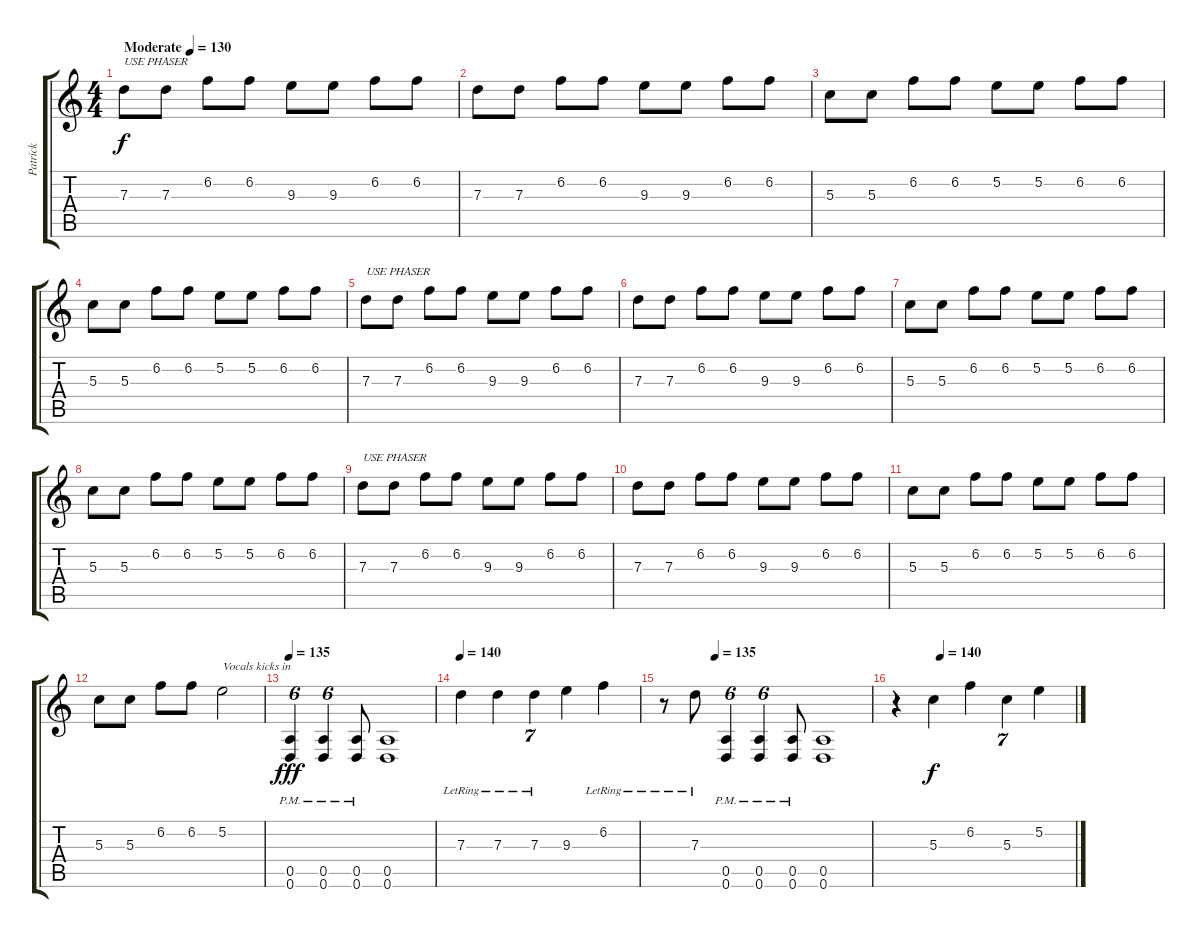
\track ("Patrick" "Patrick") {instrument electricguitarjazz}
\staff {score tabs}
\tuning (E4 B3 G3 D3 A2 D2) {hide}
\ts (4 4)
\tempo (130 "Moderate")
\clef g2
\ks c
7.3.8{txt "USE PHASER" dy f instrument electricguitarjazz} 7.3.8 6.2.8 6.2.8 9.3.8 9.3.8 6.2.8 6.2.8 |
7.3.8 7.3.8 6.2.8 6.2.8 9.3.8 9.3.8 6.2.8 6.2.8 |
5.3.8 5.3.8 6.2.8 6.2.8 5.2.8 5.2.8 6.2.8 6.2.8 |
5.3.8 5.3.8 6.2.8 6.2.8 5.2.8 5.2.8 6.2.8 6.2.8 |
7.3.8{txt "USE PHASER"} 7.3.8 6.2.8 6.2.8 9.3.8 9.3.8 6.2.8 6.2.8 |
7.3.8 7.3.8 6.2.8 6.2.8 9.3.8 9.3.8 6.2.8 6.2.8 |
5.3.8 5.3.8 6.2.8 6.2.8 5.2.8 5.2.8 6.2.8 6.2.8 |
5.3.8 5.3.8 6.2.8 6.2.8 5.2.8 5.2.8 6.2.8 6.2.8 |
7.3.8{txt "USE PHASER"} 7.3.8 6.2.8 6.2.8 9.3.8 9.3.8 6.2.8 6.2.8 |
7.3.8 7.3.8 6.2.8 6.2.8 9.3.8 9.3.8 6.2.8 6.2.8 |
5.3.8 5.3.8 6.2.8 6.2.8 5.2.8 5.2.8 6.2.8 6.2.8 |
5.3.8 5.3.8 6.2.8 6.2.8 5.2.2{txt "Vocals kicks in"} |
\tempo 135
(0.5{pm} 0.6{pm}).4{tu (6 4) dy fff instrument distortionguitar} (0.5{pm} 0.6{pm}).4{tu (6 4)} (0.5{pm} 0.6{pm}).8 (0.5 0.6).1 |
\tempo 140
7.3{lr}.4{instrument electricguitarjazz} 7.3{lr}.4 7.3{lr}.4{tu (7 4)} 9.3.4 6.2{lr}.4 |
\tempo (135 0.25)
r.8 7.3{lr}.8 (0.5{pm} 0.6{pm}).4{tu (6 4) instrument distortionguitar} (0.5{pm} 0.6{pm}).4{tu (6 4)} (0.5{pm} 0.6{pm}).8 (0.5 0.6).1 |
\tempo (140 0.25)
r.4 5.3.4{dy f instrument electricguitarjazz} 6.2.4 5.3.4{tu (7 4)} 5.2.4
